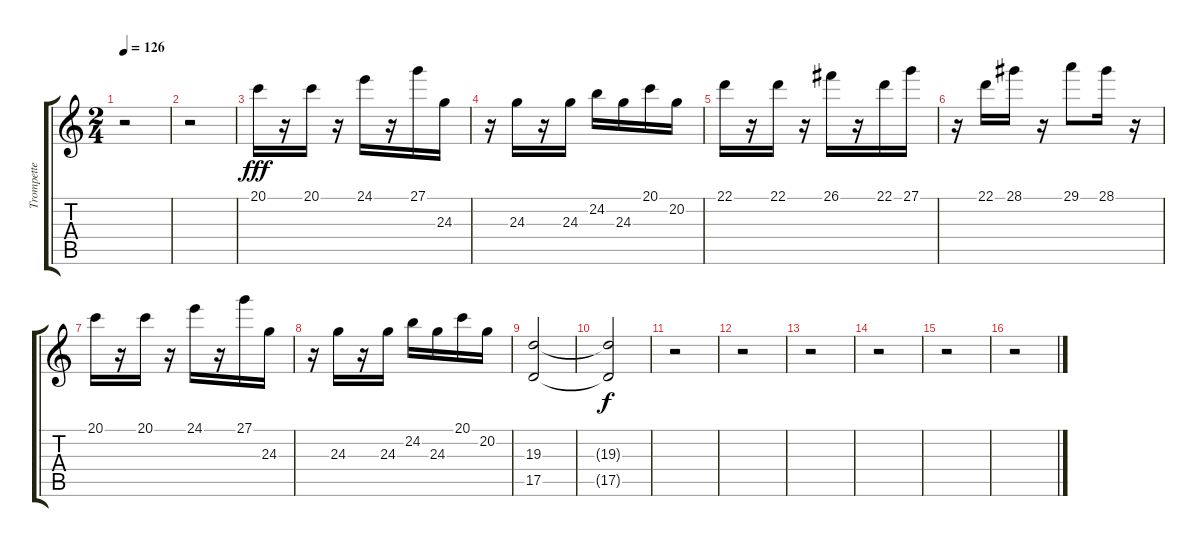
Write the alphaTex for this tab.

\track ("Trompette Kojote" "Trompette ") {instrument trumpet}
\staff {score tabs}
\tuning (E4 B3 G3 D3 A2 E2) {hide}
\ts (2 4)
\tempo 126
\clef g2
\ks c
r.2{dy f} |
r.2 |
20.1.16{dy fff} r.16 20.1.16 r.16 24.1.16 r.16 27.1.16 24.3.16 |
r.16 24.3.16 r.16 24.3.16 24.2.16 24.3.16 20.1.16 20.2.16 |
22.1.16 r.16 22.1.16 r.16 26.1.16 r.16 22.1.16 27.1.16 |
r.16 22.1.16 28.1.16 r.16 29.1.8 28.1.16 r.16 |
20.1.16 r.16 20.1.16 r.16 24.1.16 r.16 27.1.16 24.3.16 |
r.16 24.3.16 r.16 24.3.16 24.2.16 24.3.16 20.1.16 20.2.16 |
(19.3 17.5).2 |
(19.3{t} 17.5{t}).2{dy f} |
r.2 |
r.2 |
r.2 |
r.2 |
r.2 |
r.2
